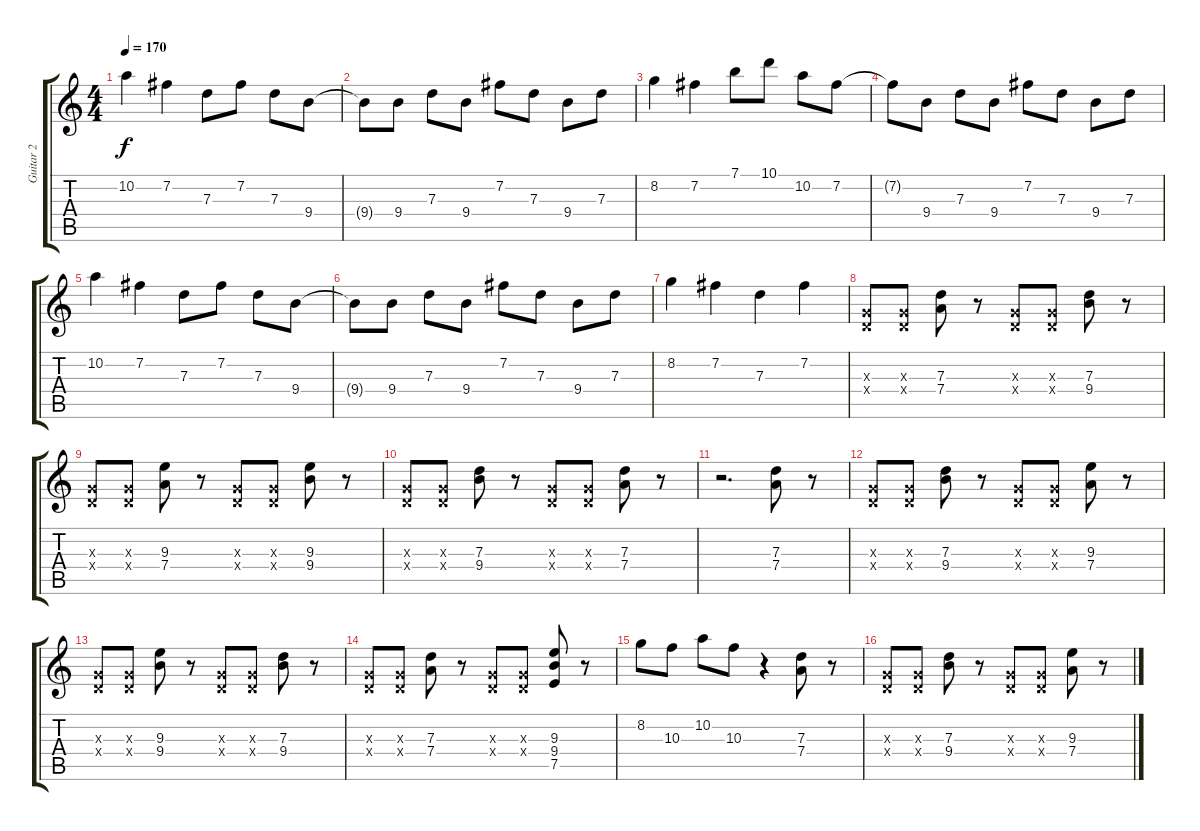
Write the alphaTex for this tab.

\track ("Guitar 2" "Guitar 2") {instrument overdrivenguitar}
\staff {score tabs}
\tuning (E4 B3 G3 D3 A2 E2) {hide}
\ts (4 4)
\tempo 170
\clef g2
\ks c
10.2.4{dy f} 7.2.4 7.3.8 7.2.8 7.3.8 9.4.8 |
9.4{t}.8 9.4.8 7.3.8 9.4.8 7.2.8 7.3.8 9.4.8 7.3.8 |
8.2.4 7.2.4 7.1.8 10.1.8 10.2.8 7.2.8 |
7.2{t}.8 9.4.8 7.3.8 9.4.8 7.2.8 7.3.8 9.4.8 7.3.8 |
10.2.4 7.2.4 7.3.8 7.2.8 7.3.8 9.4.8 |
9.4{t}.8 9.4.8 7.3.8 9.4.8 7.2.8 7.3.8 9.4.8 7.3.8 |
8.2.4 7.2.4 7.3.4 7.2.4 |
(0.3{x} 0.4{x}).8 (0.3{x} 0.4{x}).8 (7.3 7.4).8 r.8 (0.3{x} 0.4{x}).8 (0.3{x} 0.4{x}).8 (7.3 9.4).8 r.8 |
(0.3{x} 0.4{x}).8 (0.3{x} 0.4{x}).8 (9.3 7.4).8 r.8 (0.3{x} 0.4{x}).8 (0.3{x} 0.4{x}).8 (9.3 9.4).8 r.8 |
(0.3{x} 0.4{x}).8 (0.3{x} 0.4{x}).8 (7.3 9.4).8 r.8 (0.3{x} 0.4{x}).8 (0.3{x} 0.4{x}).8 (7.3 7.4).8 r.8 |
r.2{d} (7.3 7.4).8 r.8 |
(0.3{x} 0.4{x}).8 (0.3{x} 0.4{x}).8 (7.3 9.4).8 r.8 (0.3{x} 0.4{x}).8 (0.3{x} 0.4{x}).8 (9.3 7.4).8 r.8 |
(0.3{x} 0.4{x}).8 (0.3{x} 0.4{x}).8 (9.3 9.4).8 r.8 (0.3{x} 0.4{x}).8 (0.3{x} 0.4{x}).8 (7.3 9.4).8 r.8 |
(0.3{x} 0.4{x}).8 (0.3{x} 0.4{x}).8 (7.3 7.4).8 r.8 (0.3{x} 0.4{x}).8 (0.3{x} 0.4{x}).8 (9.3 9.4 7.5).8 r.8 |
8.2.8 10.3.8 10.2.8 10.3.8 r.4 (7.3 7.4).8 r.8 |
(0.3{x} 0.4{x}).8 (0.3{x} 0.4{x}).8 (7.3 9.4).8 r.8 (0.3{x} 0.4{x}).8 (0.3{x} 0.4{x}).8 (9.3 7.4).8 r.8
